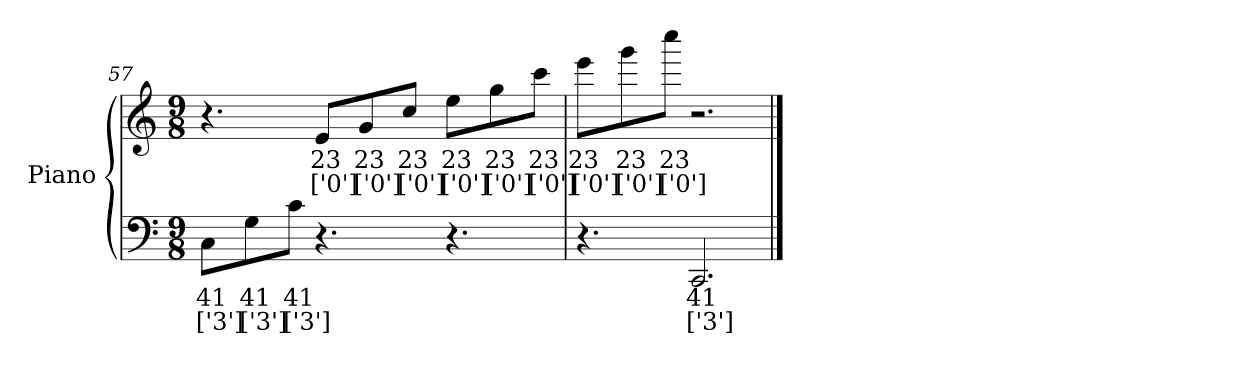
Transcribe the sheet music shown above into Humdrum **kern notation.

**kern	**text	**text	**kern	**text	**text
*part1	*part1	*part1	*part1	*part1	*part1
*staff2	*staff2	*staff2	*staff1	*staff1	*staff1
*I"Piano	*	*	*	*	*
*I'Pno.	*	*	*	*	*
*clefF4	*	*	*clefG2	*	*
*k[]	*	*	*k[]	*	*
*M9/8	*	*	*M9/8	*	*
=57	=57	=57	=57	=57	=57
8Ci\L	41	['3']	4.r	.	.
8Gi\	41	['3']	.	.	.
8ci\J	41	['3']	.	.	.
4.r	.	.	8ej/L	23	['0']
.	.	.	8gj/	23	['0']
.	.	.	8ccj/J	23	['0']
4.r	.	.	8eej\L	23	['0']
.	.	.	8ggj\	23	['0']
.	.	.	8cccj\J	23	['0']
=58	=58	=58	=58	=58	=58
4.r	.	.	8eeej\L	23	['0']
.	.	.	8gggj\	23	['0']
.	.	.	8ccccj\J	23	['0']
2.CCi/	41	['3']	2.r	.	.
==	==	==	==	==	==
*-	*-	*-	*-	*-	*-
